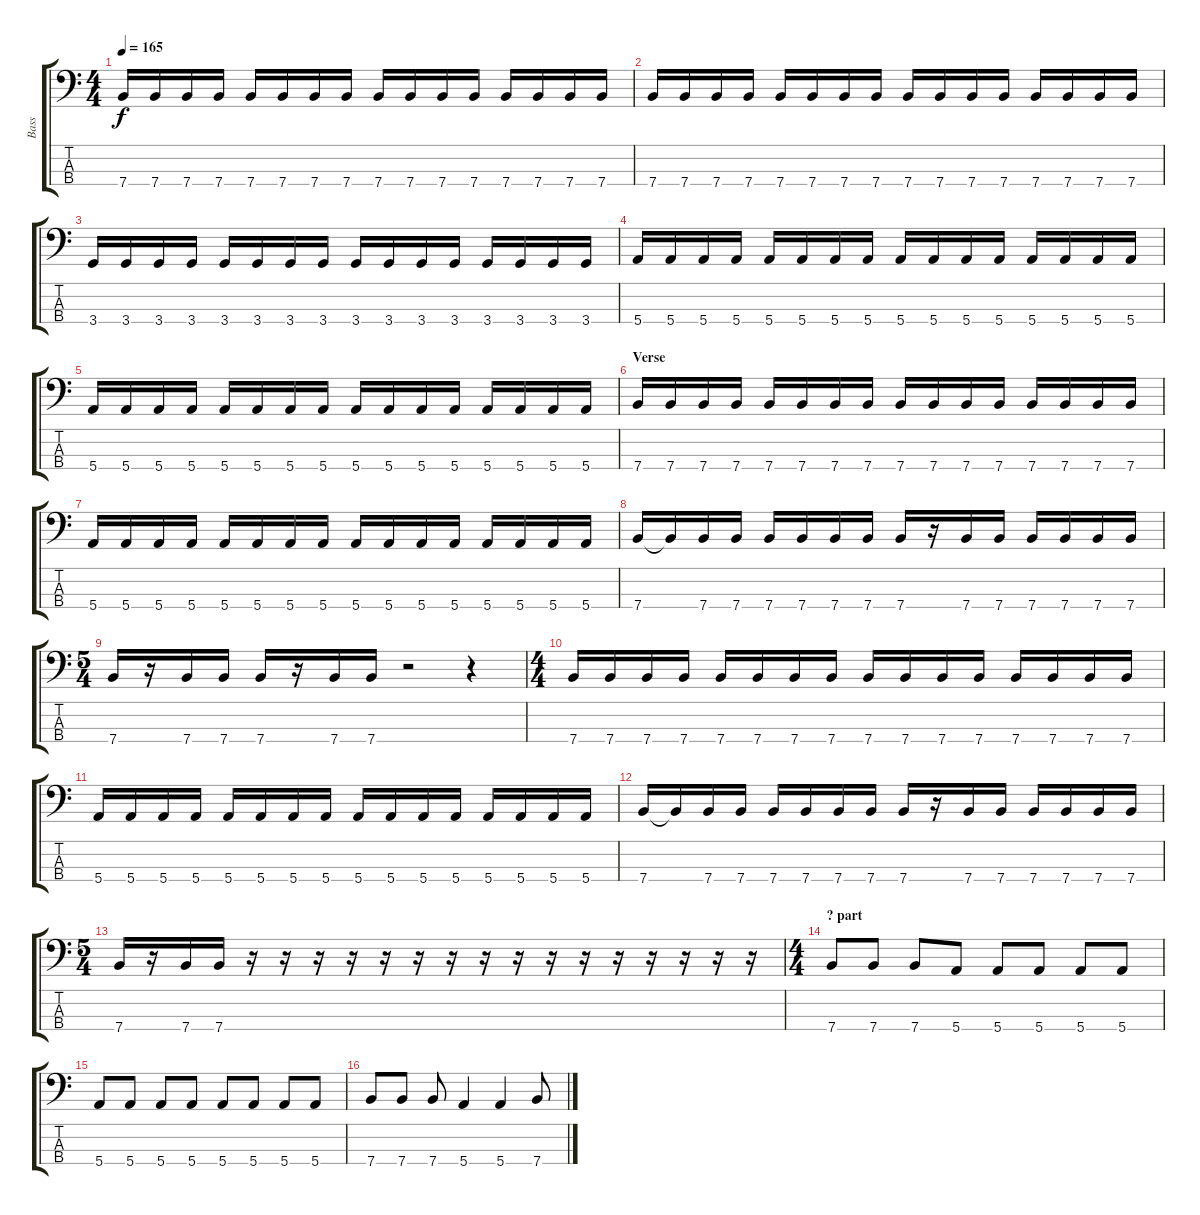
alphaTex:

\track ("Bass" "Bass") {instrument electricbassfinger}
\staff {score tabs}
\tuning (G2 D2 A1 E1) {hide}
\ts (4 4)
\tempo 165
\clef f4
\ks c
7.4.16{dy f} 7.4.16 7.4.16 7.4.16 7.4.16 7.4.16 7.4.16 7.4.16 7.4.16 7.4.16 7.4.16 7.4.16 7.4.16 7.4.16 7.4.16 7.4.16 |
7.4.16 7.4.16 7.4.16 7.4.16 7.4.16 7.4.16 7.4.16 7.4.16 7.4.16 7.4.16 7.4.16 7.4.16 7.4.16 7.4.16 7.4.16 7.4.16 |
3.4.16 3.4.16 3.4.16 3.4.16 3.4.16 3.4.16 3.4.16 3.4.16 3.4.16 3.4.16 3.4.16 3.4.16 3.4.16 3.4.16 3.4.16 3.4.16 |
5.4.16 5.4.16 5.4.16 5.4.16 5.4.16 5.4.16 5.4.16 5.4.16 5.4.16 5.4.16 5.4.16 5.4.16 5.4.16 5.4.16 5.4.16 5.4.16 |
5.4.16 5.4.16 5.4.16 5.4.16 5.4.16 5.4.16 5.4.16 5.4.16 5.4.16 5.4.16 5.4.16 5.4.16 5.4.16 5.4.16 5.4.16 5.4.16 |
\section ("" "Verse")
7.4.16 7.4.16 7.4.16 7.4.16 7.4.16 7.4.16 7.4.16 7.4.16 7.4.16 7.4.16 7.4.16 7.4.16 7.4.16 7.4.16 7.4.16 7.4.16 |
5.4.16 5.4.16 5.4.16 5.4.16 5.4.16 5.4.16 5.4.16 5.4.16 5.4.16 5.4.16 5.4.16 5.4.16 5.4.16 5.4.16 5.4.16 5.4.16 |
7.4.16 7.4{t}.16 7.4.16 7.4.16 7.4.16 7.4.16 7.4.16 7.4.16 7.4.16 r.16 7.4.16 7.4.16 7.4.16 7.4.16 7.4.16 7.4.16 |
\ts (5 4)
7.4.16 r.16 7.4.16 7.4.16 7.4.16 r.16 7.4.16 7.4.16 r.2 r.4 |
\ts (4 4)
7.4.16 7.4.16 7.4.16 7.4.16 7.4.16 7.4.16 7.4.16 7.4.16 7.4.16 7.4.16 7.4.16 7.4.16 7.4.16 7.4.16 7.4.16 7.4.16 |
5.4.16 5.4.16 5.4.16 5.4.16 5.4.16 5.4.16 5.4.16 5.4.16 5.4.16 5.4.16 5.4.16 5.4.16 5.4.16 5.4.16 5.4.16 5.4.16 |
7.4.16 7.4{t}.16 7.4.16 7.4.16 7.4.16 7.4.16 7.4.16 7.4.16 7.4.16 r.16 7.4.16 7.4.16 7.4.16 7.4.16 7.4.16 7.4.16 |
\ts (5 4)
7.4.16 r.16 7.4.16 7.4.16 r.16 r.16 r.16 r.16 r.16 r.16 r.16 r.16 r.16 r.16 r.16 r.16 r.16 r.16 r.16 r.16 |
\ts (4 4)
\section ("" "? part")
7.4.8 7.4.8 7.4.8 5.4.8 5.4.8 5.4.8 5.4.8 5.4.8 |
5.4.8 5.4.8 5.4.8 5.4.8 5.4.8 5.4.8 5.4.8 5.4.8 |
7.4.8 7.4.8 7.4.8 5.4.4 5.4.4 7.4.8
